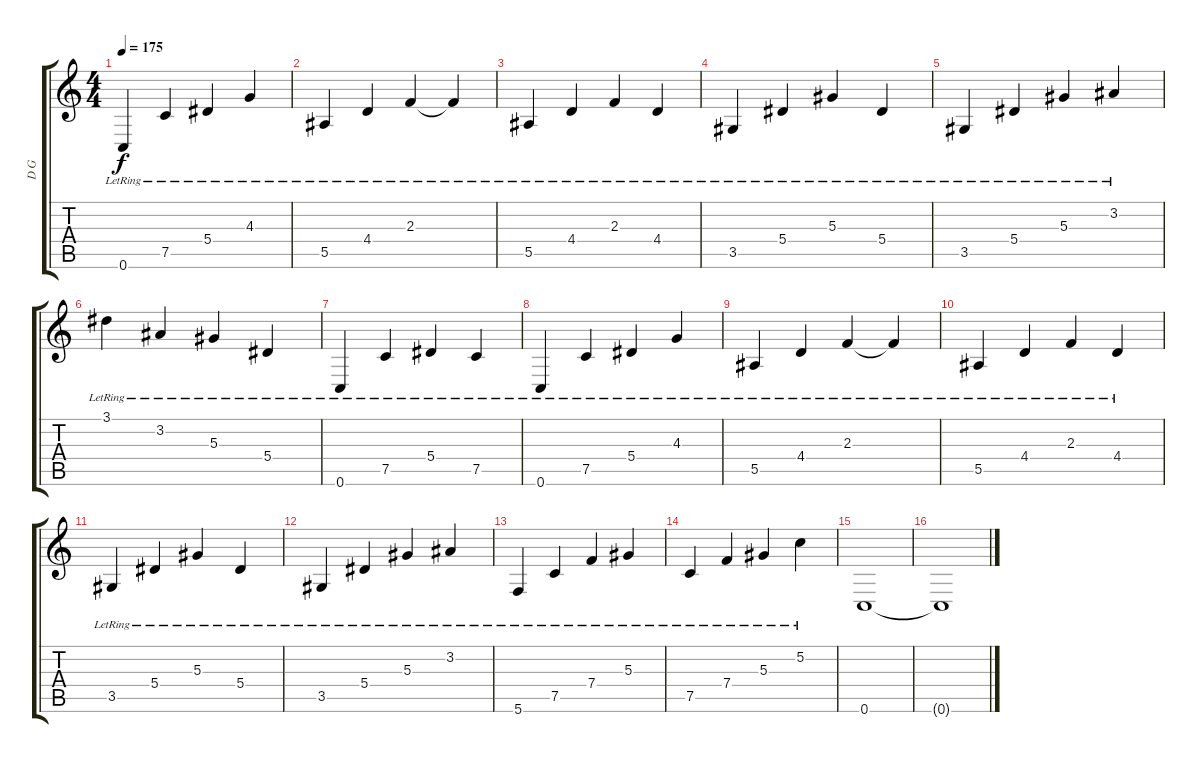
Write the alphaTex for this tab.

\track ("D G" "D G") {instrument acousticguitarsteel}
\staff {score tabs}
\tuning (C4 G3 Eb3 Bb2 F2 C2) {hide}
\ts (4 4)
\tempo 175
\clef g2
\ks c
0.6{lr}.4{dy f} 7.5{lr}.4 5.4{lr}.4 4.3{lr}.4 |
5.5{lr}.4 4.4{lr}.4 2.3{lr}.4 2.3{lr t}.4 |
5.5{lr}.4 4.4{lr}.4 2.3{lr}.4 4.4{lr}.4 |
3.5{lr}.4 5.4{lr}.4 5.3{lr}.4 5.4{lr}.4 |
3.5{lr}.4 5.4{lr}.4 5.3{lr}.4 3.2{lr}.4 |
3.1{lr}.4 3.2{lr}.4 5.3{lr}.4 5.4{lr}.4 |
0.6{lr}.4 7.5{lr}.4 5.4{lr}.4 7.5{lr}.4 |
0.6{lr}.4 7.5{lr}.4 5.4{lr}.4 4.3{lr}.4 |
5.5{lr}.4 4.4{lr}.4 2.3{lr}.4 2.3{lr t}.4 |
5.5{lr}.4 4.4{lr}.4 2.3{lr}.4 4.4{lr}.4 |
3.5{lr}.4 5.4{lr}.4 5.3{lr}.4 5.4{lr}.4 |
3.5{lr}.4 5.4{lr}.4 5.3{lr}.4 3.2{lr}.4 |
5.6{lr}.4 7.5{lr}.4 7.4{lr}.4 5.3{lr}.4 |
7.5{lr}.4 7.4{lr}.4 5.3{lr}.4 5.2{lr}.4 |
0.6.1 |
0.6{t}.1
